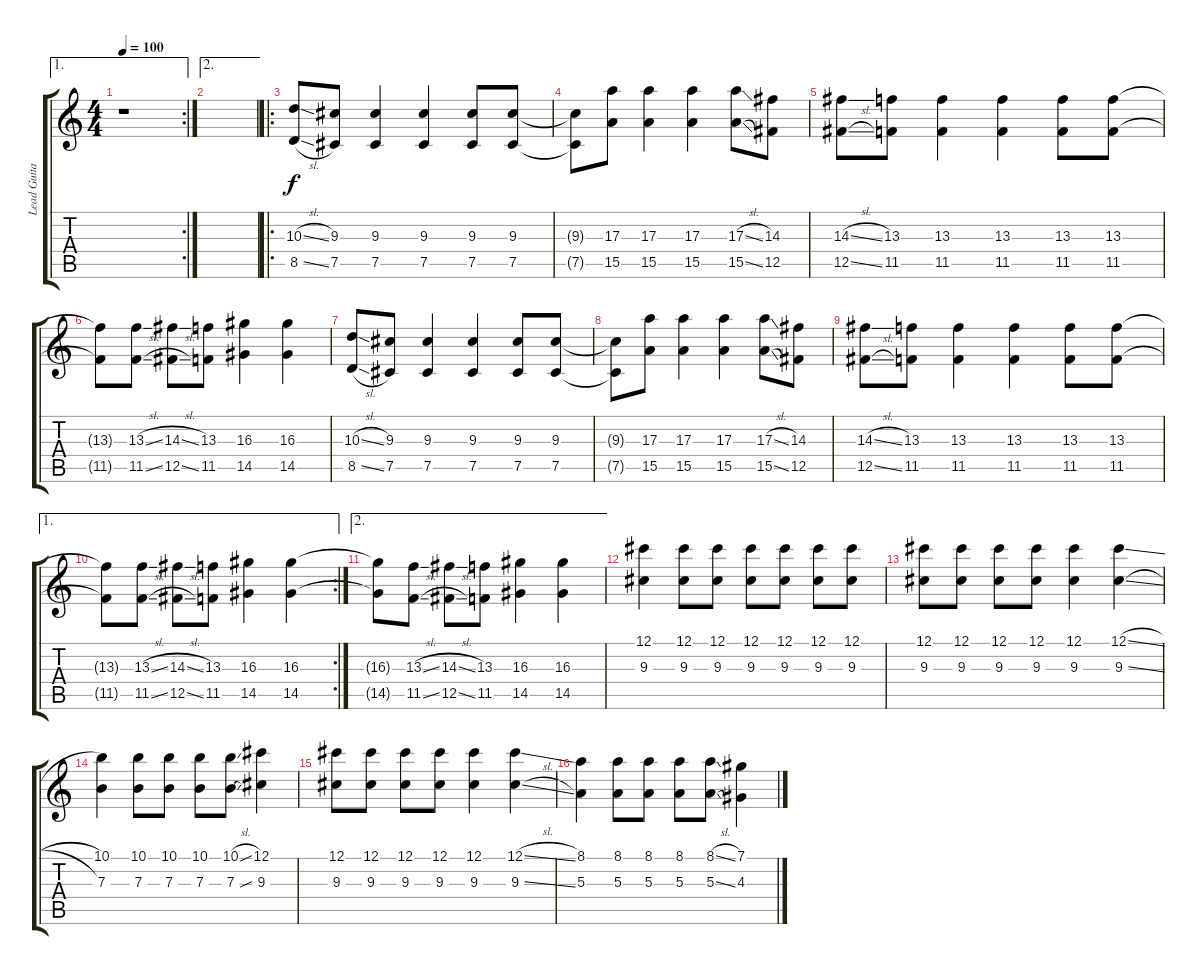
\track ("Lead Guitar" "Lead Guita") {instrument distortionguitar}
\staff {score tabs}
\tuning (Db4 Ab3 E3 B2 Gb2 B1) {hide}
\ae 1
\rc 2
\ts (4 4)
\tempo 100
\clef g2
\ks c
r.1{dy f} |
\ae 2
|
\ro
(10.3{sl} 8.5{sl}).8 (9.3 7.5).8 (9.3 7.5).4 (9.3 7.5).4 (9.3 7.5).8 (9.3 7.5).8 |
(9.3{t} 7.5{t}).8 (17.3 15.5).8 (17.3 15.5).4 (17.3 15.5).4 (17.3{sl} 15.5{sl}).8 (14.3 12.5).8 |
(14.3{sl} 12.5{sl}).8 (13.3 11.5).8 (13.3 11.5).4 (13.3 11.5).4 (13.3 11.5).8 (13.3 11.5).8 |
(13.3{t} 11.5{t}).8 (13.3{sl} 11.5{sl}).8 (14.3{sl} 12.5{sl}).8 (13.3 11.5).8 (16.3 14.5).4 (16.3 14.5).4 |
(10.3{sl} 8.5{sl}).8 (9.3 7.5).8 (9.3 7.5).4 (9.3 7.5).4 (9.3 7.5).8 (9.3 7.5).8 |
(9.3{t} 7.5{t}).8 (17.3 15.5).8 (17.3 15.5).4 (17.3 15.5).4 (17.3{sl} 15.5{sl}).8 (14.3 12.5).8 |
(14.3{sl} 12.5{sl}).8 (13.3 11.5).8 (13.3 11.5).4 (13.3 11.5).4 (13.3 11.5).8 (13.3 11.5).8 |
\ae 1
\rc 2
(13.3{t} 11.5{t}).8 (13.3{sl} 11.5{sl}).8 (14.3{sl} 12.5{sl}).8 (13.3 11.5).8 (16.3 14.5).4 (16.3 14.5).4 |
\ae 2
(16.3{t} 14.5{t}).8 (13.3{sl} 11.5{sl}).8 (14.3{sl} 12.5{sl}).8 (13.3 11.5).8 (16.3 14.5).4 (16.3 14.5).4 |
(12.1 9.3).4 (12.1 9.3).8 (12.1 9.3).8 (12.1 9.3).8 (12.1 9.3).8 (12.1 9.3).8 (12.1 9.3).8 |
(12.1 9.3).8 (12.1 9.3).8 (12.1 9.3).8 (12.1 9.3).8 (12.1 9.3).4 (12.1{sl} 9.3{sl}).4 |
(10.1 7.3).4 (10.1 7.3).8 (10.1 7.3).8 (10.1 7.3).8 (10.1{sl} 7.3{sl}).8 (12.1 9.3).4 |
(12.1 9.3).8 (12.1 9.3).8 (12.1 9.3).8 (12.1 9.3).8 (12.1 9.3).4 (12.1{sl} 9.3{sl}).4 |
(8.1 5.3).4 (8.1 5.3).8 (8.1 5.3).8 (8.1 5.3).8 (8.1{sl} 5.3{sl}).8 (7.1 4.3).4
